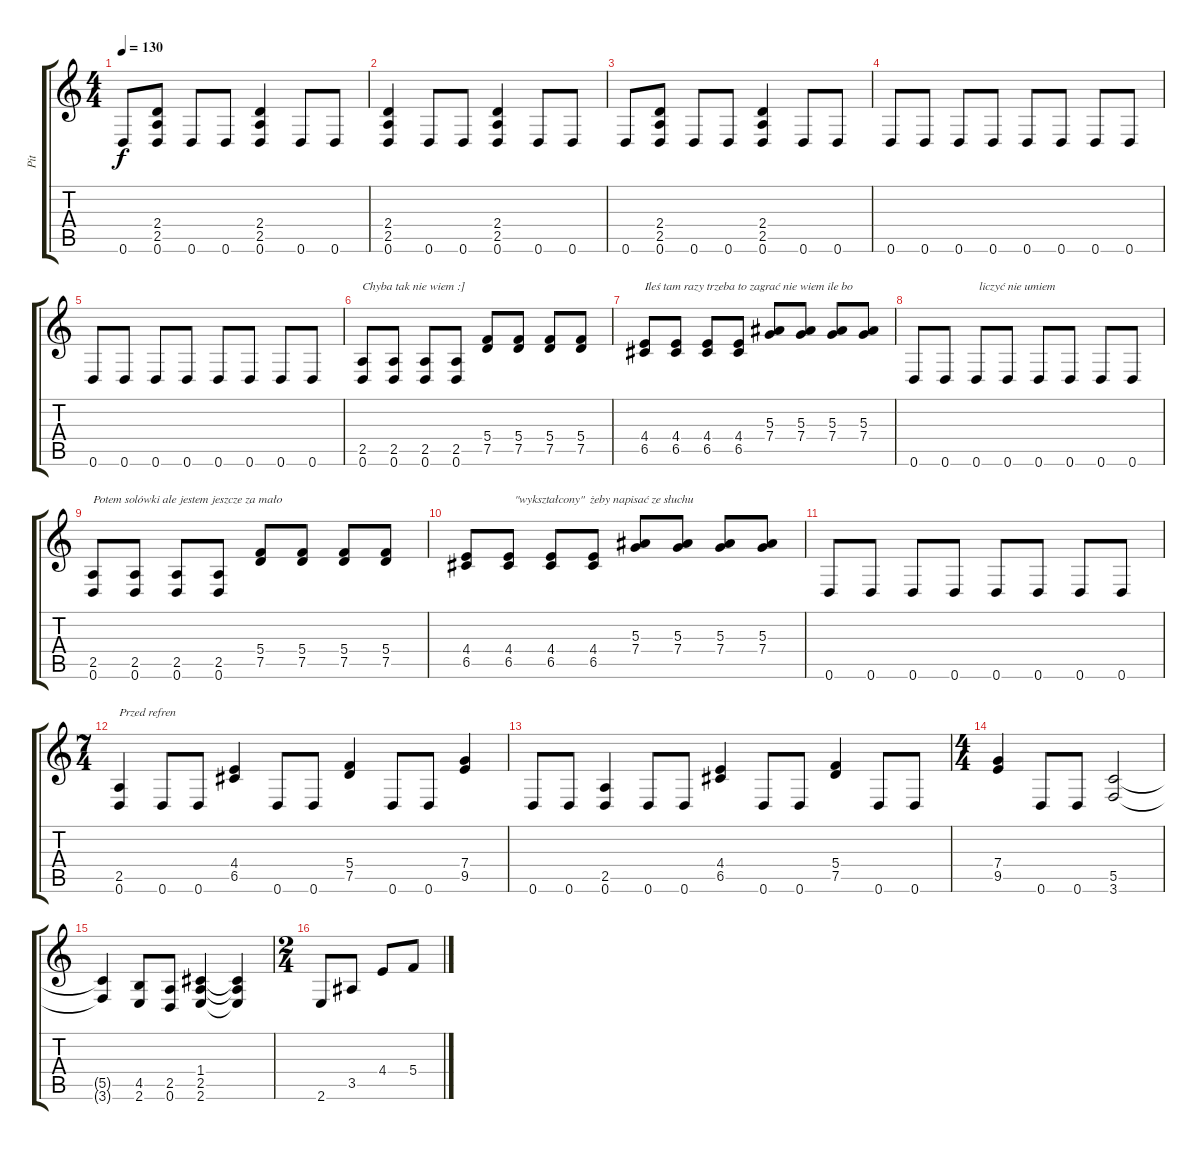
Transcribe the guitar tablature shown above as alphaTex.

\track ("Pit" "Pit") {instrument distortionguitar}
\staff {score tabs}
\tuning (D4 A3 F3 C3 G2 D2) {hide}
\ts (4 4)
\tempo 130
\clef g2
\ks c
0.6.8{dy f} (2.4 2.5 0.6).8 0.6.8 0.6.8 (2.4 2.5 0.6).4 0.6.8 0.6.8 |
(2.4 2.5 0.6).4 0.6.8 0.6.8 (2.4 2.5 0.6).4 0.6.8 0.6.8 |
0.6.8 (2.4 2.5 0.6).8 0.6.8 0.6.8 (2.4 2.5 0.6).4 0.6.8 0.6.8 |
0.6.8 0.6.8 0.6.8 0.6.8 0.6.8 0.6.8 0.6.8 0.6.8 |
0.6.8 0.6.8 0.6.8 0.6.8 0.6.8 0.6.8 0.6.8 0.6.8 |
(2.5 0.6).8{txt "Chyba tak nie wiem :]"} (2.5 0.6).8 (2.5 0.6).8 (2.5 0.6).8 (5.4 7.5).8 (5.4 7.5).8 (5.4 7.5).8 (5.4 7.5).8 |
(4.4 6.5).8{txt "Ileś tam razy trzeba to zagrać nie wiem ile bo "} (4.4 6.5).8 (4.4 6.5).8 (4.4 6.5).8 (5.3 7.4).8 (5.3 7.4).8 (5.3 7.4).8 (5.3 7.4).8 |
0.6.8 0.6.8 0.6.8{txt " liczyć nie umiem"} 0.6.8 0.6.8 0.6.8 0.6.8 0.6.8 |
(2.5 0.6).8{txt "Potem solówki ale jestem jeszcze za mało "} (2.5 0.6).8 (2.5 0.6).8 (2.5 0.6).8 (5.4 7.5).8 (5.4 7.5).8 (5.4 7.5).8 (5.4 7.5).8 |
(4.4 6.5).8 (4.4 6.5).8{txt "  \"wykształcony\"  żeby napisać ze słuchu"} (4.4 6.5).8 (4.4 6.5).8 (5.3 7.4).8 (5.3 7.4).8 (5.3 7.4).8 (5.3 7.4).8 |
0.6.8 0.6.8 0.6.8 0.6.8 0.6.8 0.6.8 0.6.8 0.6.8 |
\ts (7 4)
(2.5 0.6).4{txt "Przed refren"} 0.6.8 0.6.8 (4.4 6.5).4 0.6.8 0.6.8 (5.4 7.5).4 0.6.8 0.6.8 (7.4 9.5).4 |
0.6.8 0.6.8 (2.5 0.6).4 0.6.8 0.6.8 (4.4 6.5).4 0.6.8 0.6.8 (5.4 7.5).4 0.6.8 0.6.8 |
\ts (4 4)
(7.4 9.5).4 0.6.8 0.6.8 (5.5 3.6).2 |
(5.5{t} 3.6{t}).4 (4.5 2.6).8 (2.5 0.6).8 (1.4 2.5 2.6).4 (1.4{t} 2.5{t} 2.6{t}).4 |
\ts (2 4)
2.6.8 3.5.8 4.4.8 5.4.8
